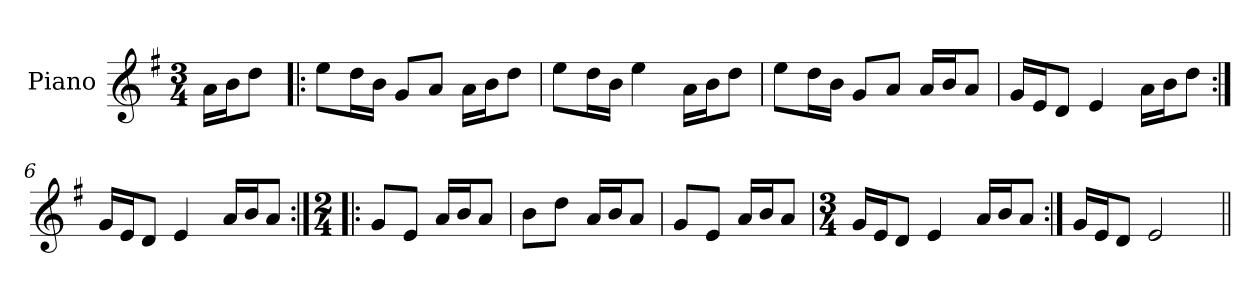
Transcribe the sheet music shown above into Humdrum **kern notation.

**kern
*part1
*staff1
*I"Piano
*I'Pno
*clefG2
*k[f#]
*e:
*M3/4
=1
16a\LL
16b\J
8dd\J
=2!|:
8ee\L
16dd\L
16b\JJ
8g/L
8a/J
16a\LL
16b\J
8dd\J
=3
8ee\L
16dd\L
16b\JJ
4ee\
16a\LL
16b\J
8dd\J
=4
8ee\L
16dd\L
16b\JJ
8g/L
8a/J
16a/LL
16b/J
8a/J
=5
16g/LL
16e/J
8d/J
4e/
16a\LL
16b\J
8dd\J
=6:|!
16g/LL
16e/J
8d/J
4e/
16a/LL
16b/J
8a/J
=7:|!|:
*M2/4
8g/L
8e/J
16a/LL
16b/J
8a/J
=8
8b\L
8dd\J
16a/LL
16b/J
8a/J
=9
8g/L
8e/J
16a/LL
16b/J
8a/J
=10
*M3/4
16g/LL
16e/J
8d/J
4e/
16a/LL
16b/J
8a/J
=11:|!
16g/LL
16e/J
8d/J
2e/
=||
*-
